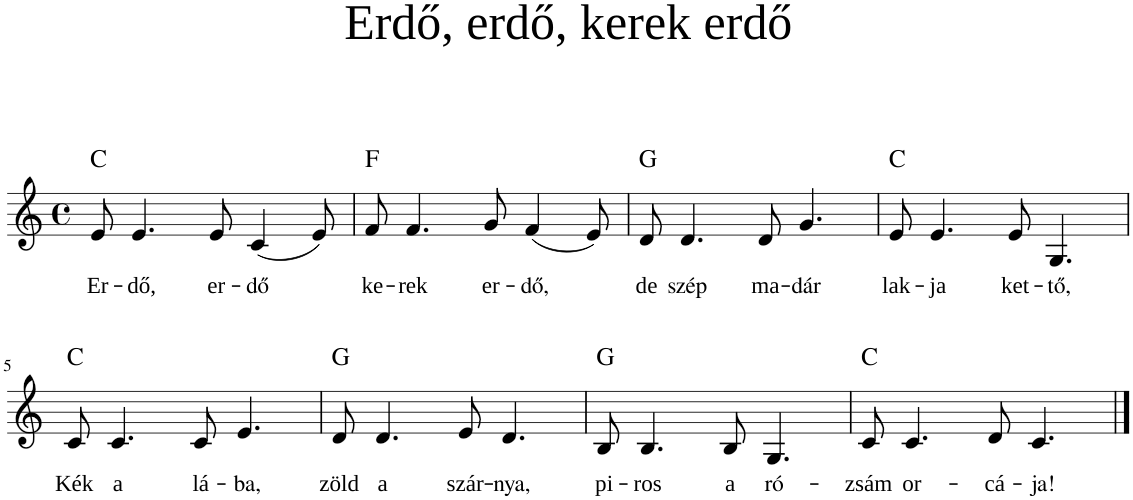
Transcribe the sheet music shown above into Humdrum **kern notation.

**kern	**text	**harte
*part1	*part1	*part1
*staff1	*staff1	*
*I"Piano	*	*
*I'Pno	*	*
*clefG2	*	*
*k[]	*	*
*M4/4	*	*
*met(c)	*	*
=1	=1	=1
!	!LO:LY:b	!LO:H:kt=N.C.
8e/	Er-	N
!	!LO:LY:b	!
4.e/	-dő,	.
!	!LO:LY:b	!
8e/	er-	.
!	!LO:LY:b	!
(4c/	-dő	.
8e/)	.	.
=2	=2	=2
!	!LO:LY:b	!LO:H:kt=N.C.
8f/	ke-	N
!	!LO:LY:b	!
4.f/	-rek	.
!	!LO:LY:b	!
8g/	er-	.
!	!LO:LY:b	!
(4f/	-dő,	.
8e/)	.	.
=3	=3	=3
!	!LO:LY:b	!LO:H:kt=N.C.
8d/	de	N
!	!LO:LY:b	!
4.d/	szép	.
!	!LO:LY:b	!
8d/	ma-	.
!	!LO:LY:b	!
4.g/	-dár	.
=4	=4	=4
!	!LO:LY:b	!LO:H:kt=N.C.
8e/	lak-	N
!	!LO:LY:b	!
4.e/	-ja	.
!	!LO:LY:b	!
8e/	ket-	.
!	!LO:LY:b	!
4.G/	-tő,	.
!!LO:LB:g=z
=5	=5	=5
!	!LO:LY:b	!LO:H:kt=N.C.
8c/	Kék	N
!	!LO:LY:b	!
4.c/	a	.
!	!LO:LY:b	!
8c/	lá-	.
!	!LO:LY:b	!
4.e/	-ba,	.
=6	=6	=6
!	!LO:LY:b	!LO:H:kt=N.C.
8d/	zöld	N
!	!LO:LY:b	!
4.d/	a	.
!	!LO:LY:b	!
8e/	szár-	.
!	!LO:LY:b	!
4.d/	-nya,	.
=7	=7	=7
!	!LO:LY:b	!LO:H:kt=N.C.
8B/	pi-	N
!	!LO:LY:b	!
4.B/	-ros	.
!	!LO:LY:b	!
8B/	a	.
!	!LO:LY:b	!
4.G/	ró-	.
=8	=8	=8
!	!LO:LY:b	!LO:H:kt=N.C.
8c/	-zsám	N
!	!LO:LY:b	!
4.c/	or-	.
!	!LO:LY:b	!
8d/	-cá-	.
!	!LO:LY:b	!
4.c/	-ja!	.
==	==	==
*-	*-	*-
